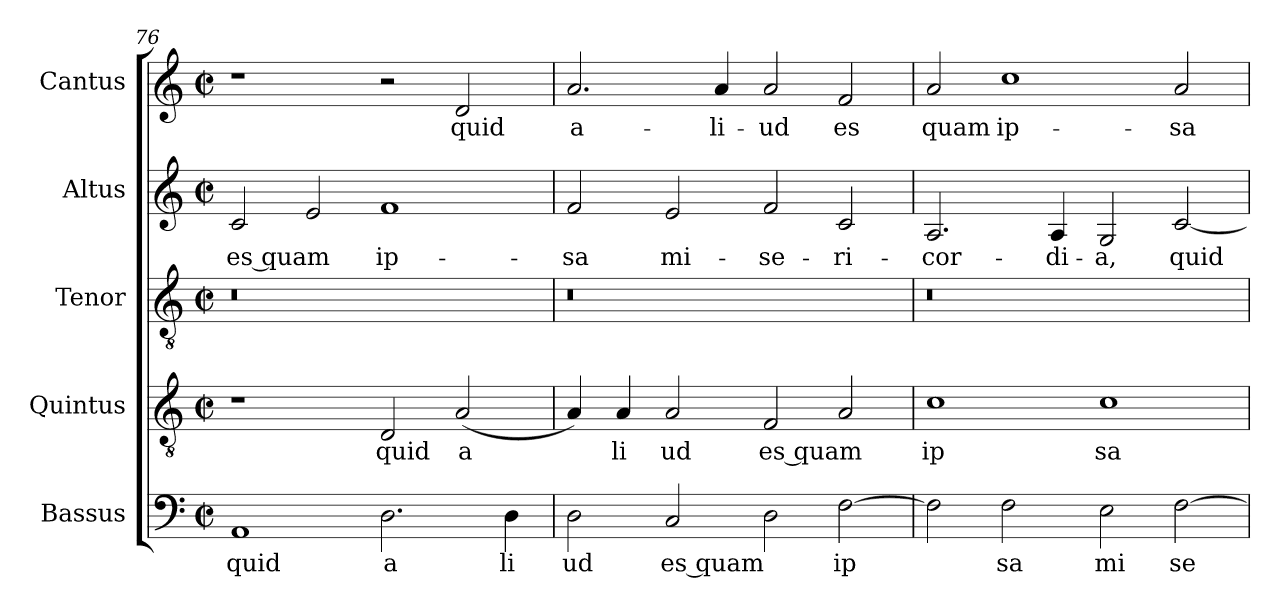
**kern	**text	**kern	**text	**kern	**kern	**text	**kern	**text
*part5	*part5	*part4	*part4	*part3	*part2	*part2	*part1	*part1
*staff5	*staff5	*staff4	*staff4	*staff3	*staff2	*staff2	*staff1	*staff1
*I"Bassus	*	*I"Quintus	*	*I"Tenor	*I"Altus	*	*I"Cantus	*
*clefF4	*	*clefGv2	*	*clefGv2	*clefG2	*	*clefG2	*
*M2/2	*	*M2/2	*	*M2/2	*M2/2	*	*M2/2	*
*met(c|)	*	*met(c|)	*	*met(c|)	*met(c|)	*	*met(c|)	*
=76	=76	=76	=76	=76	=76	=76	=76	=76
!	!LO:LY:b:cj	!	!	!	!	!LO:LY:b:cj	!	!
1AA	quid	1r	.	0r	2c/	es quam	1r	.
.	.	.	.	.	2e/	.	.	.
!	!LO:LY:b:cj	!	!LO:LY:b:cj	!	!	!LO:LY:b:cj	!	!
2.D\	a	2D/	quid	.	1f	ip-	2r	.
!	!	!	!LO:LY:b:cj	!	!	!	!	!LO:LY:b:cj
.	.	(<2A/	a	.	.	.	2d/	quid
!	!LO:LY:b:cj	!	!	!	!	!	!	!
4D\	li	.	.	.	.	.	.	.
=77	=77	=77	=77	=77	=77	=77	=77	=77
!	!LO:LY:b:cj	!	!	!	!	!LO:LY:b:cj	!	!LO:LY:b:cj
2D\	ud	4A/)	.	0r	2f/	-sa	2.a/	a-
!	!	!	!LO:LY:b:cj	!	!	!	!	!
.	.	4A/	li	.	.	.	.	.
!	!LO:LY:b:cj	!	!LO:LY:b:cj	!	!	!LO:LY:b:cj	!	!
2C/	es quam	2A/	ud	.	2e/	mi-	.	.
!	!	!	!	!	!	!	!	!LO:LY:b:cj
.	.	.	.	.	.	.	4a/	-li-
!	!	!	!LO:LY:b:cj	!	!	!LO:LY:b:cj	!	!LO:LY:b:cj
2D\	.	2F/	es quam	.	2f/	-se-	2a/	-ud
!	!LO:LY:b:cj	!	!	!	!	!LO:LY:b:cj	!	!LO:LY:b:cj
[>2F\	ip	2A/	.	.	2c/	-ri-	2f/	es
=78	=78	=78	=78	=78	=78	=78	=78	=78
!	!	!	!LO:LY:b:cj	!	!	!LO:LY:b:cj	!	!LO:LY:b:cj
2F\]	.	1c	ip	0r	2.A/	-cor-	2a/	quam
!	!LO:LY:b:cj	!	!	!	!	!	!	!LO:LY:b:cj
2F\	sa	.	.	.	.	.	1cc	ip-
!	!	!	!	!	!	!LO:LY:b:cj	!	!
.	.	.	.	.	4A/	-di-	.	.
!	!LO:LY:b:cj	!	!LO:LY:b:cj	!	!	!LO:LY:b:cj	!	!
2E\	mi	1c	sa	.	2G/	-a,	.	.
!	!LO:LY:b:cj	!	!	!	!	!LO:LY:b	!	!LO:LY:b:cj
[>2F\	se	.	.	.	[>2c/	quid	2a/	-sa
=	=	=	=	=	=	=	=	=
*-	*-	*-	*-	*-	*-	*-	*-	*-
